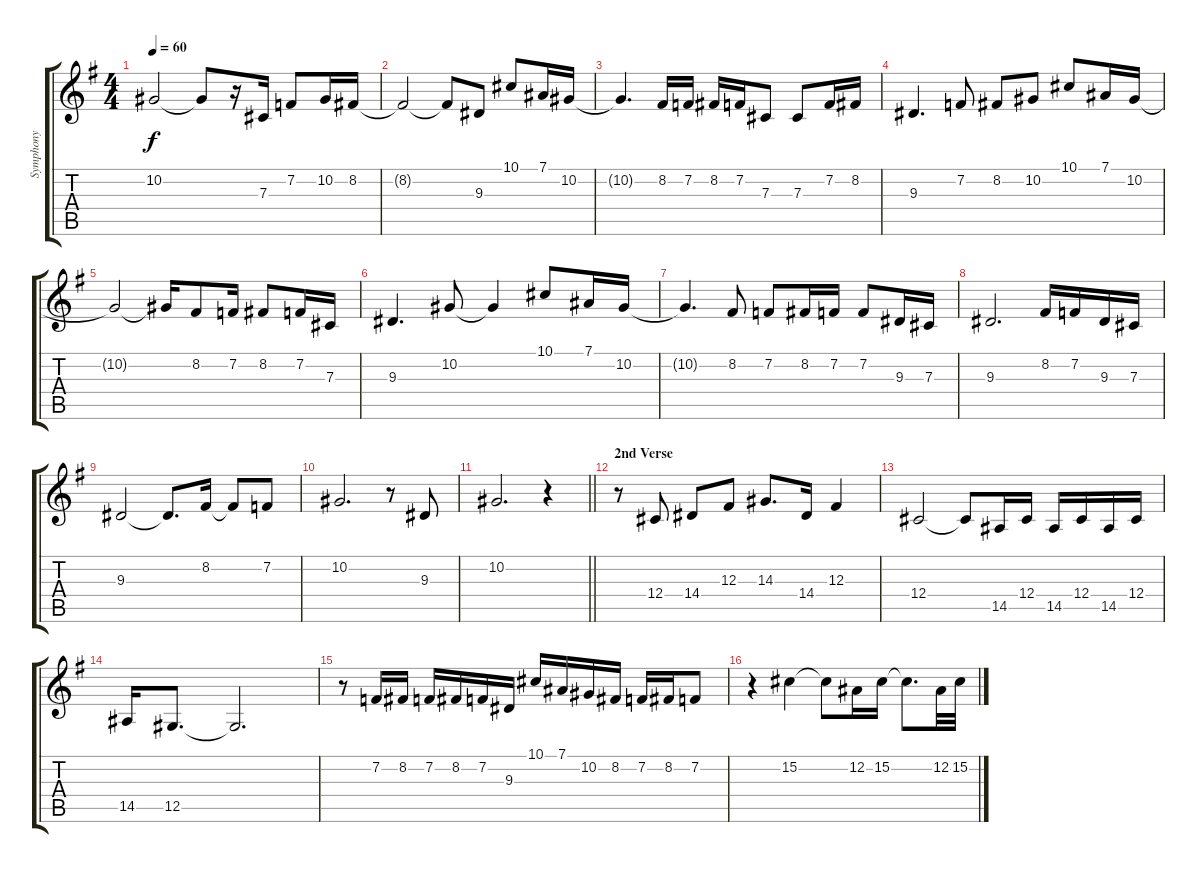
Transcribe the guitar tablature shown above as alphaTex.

\track ("Symphony" "Symphony") {instrument stringensemble1}
\staff {score tabs}
\tuning (Eb4 Bb3 Gb3 Db3 Ab2 Eb2) {hide}
\ts (4 4)
\tempo 60
\clef g2
\ks g
10.2{t}.2{dy f} 10.2{t}.8 r.16 7.3.16 7.2.8 10.2.16 8.2.16 |
8.2{t}.2 8.2{t}.8 9.3.8 10.1.8 7.1.16 10.2.16 |
10.2{t}.4{d} 8.2.16 7.2.16 8.2.16 7.2.16 7.3.8 7.3.8 7.2.16 8.2.16 |
9.3.4{d} 7.2.8 8.2.8 10.2.8 10.1.8 7.1.16 10.2.16 |
10.2{t}.2 10.2{t}.16 8.2.8 7.2.16 8.2.8 7.2.16 7.3.16 |
9.3.4{d} 10.2.8 10.2{t}.4 10.1.8 7.1.16 10.2.16 |
10.2{t}.4{d} 8.2.8 7.2.8 8.2.16 7.2.16 7.2.8 9.3.16 7.3.16 |
9.3.2{d} 8.2.16 7.2.16 9.3.16 7.3.16 |
9.3.2 9.3{t}.8{d} 8.2.16 8.2{t}.8 7.2.8 |
10.2.2{d} r.8 9.3.8 |
\barLineRight lightlight
10.2.2{d} r.4 |
\section ("" "2nd Verse")
r.8 12.4.8 14.4.8 12.3.8 14.3.8{d} 14.4.16 12.3.4 |
12.4.2 12.4{t}.8 14.5.16 12.4.16 14.5.16 12.4.16 14.5.16 12.4.16 |
14.5.16 12.5.8{d} 12.5{t}.2{d} |
r.8 7.2.16 8.2.16 7.2.16 8.2.16 7.2.16 9.3.16 10.1.16 7.1.16 10.2.16 8.2.16 7.2.16 8.2.16 7.2.8 |
r.4 15.2.4 15.2{t}.8 12.2.16 15.2.16 15.2{t}.8{d} 12.2.32 15.2.32
